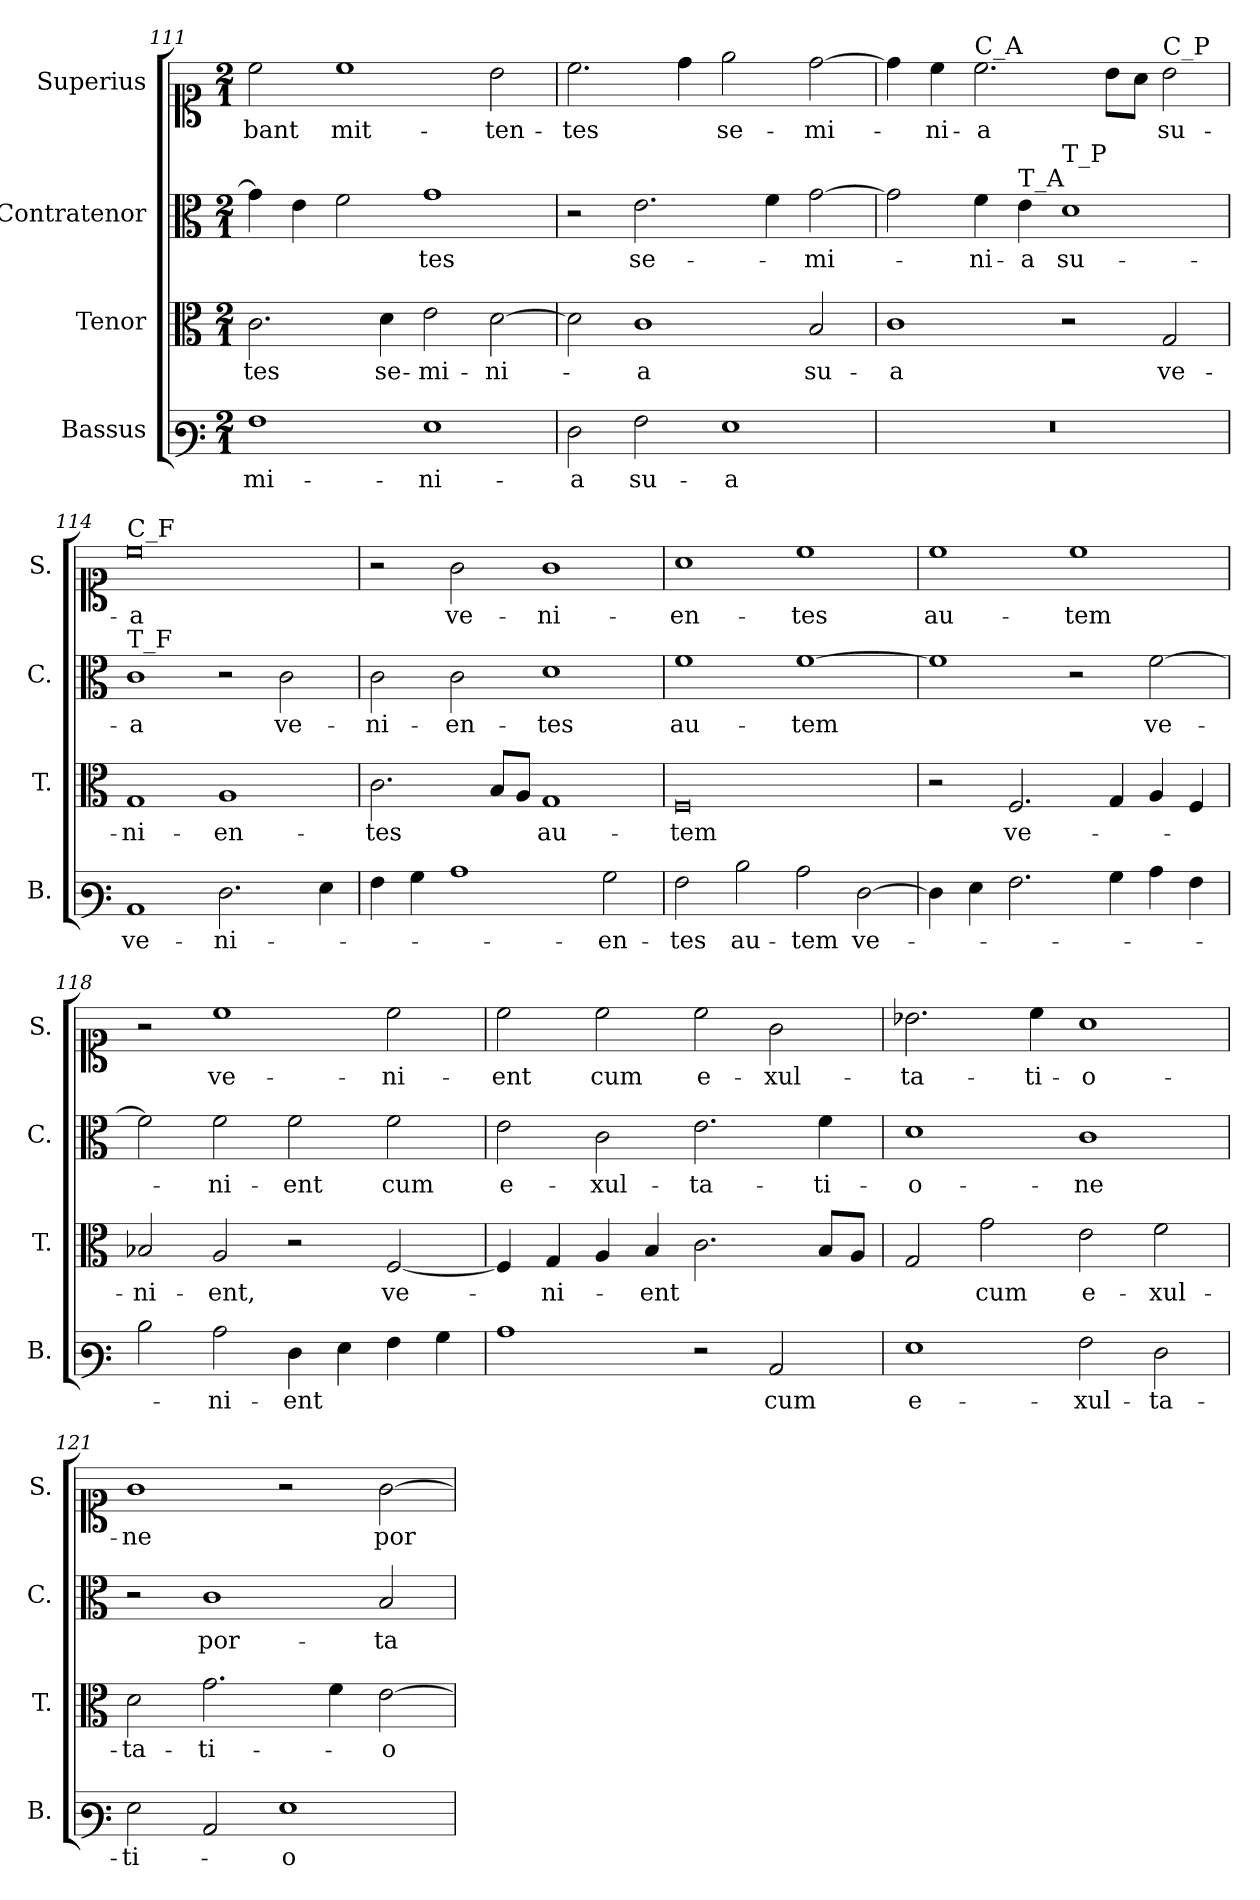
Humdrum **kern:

**kern	**text	**kern	**text	**kern	**text	**kern	**text
*part4	*part4	*part3	*part3	*part2	*part2	*part1	*part1
*staff4	*staff4	*staff3	*staff3	*staff2	*staff2	*staff1	*staff1
*I"Bassus	*	*I"Tenor	*	*I"Contratenor	*	*I"Superius	*
*I'B.	*	*I'T.	*	*I'C.	*	*I'S.	*
*clefF3	*	*clefC3	*	*clefC3	*	*clefC1	*
*k[]	*	*k[]	*	*k[]	*	*k[]	*
*M2/1	*	*M2/1	*	*M2/1	*	*M2/1	*
=111	=111	=111	=111	=111	=111	=111	=111
1A	-mi-	2.c\	-tes	4g\]	.	2cc\	-bant
.	.	.	.	4e\	.	.	.
.	.	.	.	2f\	.	1cc	mit-
.	.	4d\	se-	.	.	.	.
1G	-ni-	2e\	-mi-	1g	-tes	.	.
.	.	[2d\	-ni-	.	.	2b\	-ten-
=112	=112	=112	=112	=112	=112	=112	=112
2F\	-a	2d\]	.	2r	.	2.cc\	-tes
2A\	su-	1c	-a	2.e\	se-	.	.
.	.	.	.	.	.	4dd\	.
1G	-a	.	.	.	.	2ee\	se-
.	.	.	.	4f\	.	.	.
.	.	2B/	su-	[2g\	-mi-	[2dd\	-mi-
=113	=113	=113	=113	=113	=113	=113	=113
!LO:N:vis=1	!	!	!	!	!	!	!
0r	.	1c	-a	2g\]	.	4dd\]	.
.	.	.	.	.	.	4cc\	-ni-
!	!	!	!	!	!	!LO:TX:a:t=C_A	!
.	.	.	.	4f\	-ni-	2.cc\	-a
!	!	!	!	!LO:TX:a:t=T_A	!	!	!
.	.	.	.	4e\	-a	.	.
!	!	!	!	!LO:TX:a:t=T_P	!	!	!
.	.	2r	.	1d	su-	.	.
.	.	.	.	.	.	8b\L	.
.	.	.	.	.	.	8a\J	.
!	!	!	!	!	!	!LO:TX:a:t=C_P	!
.	.	2G/	ve-	.	.	2b\	su-
=114	=114	=114	=114	=114	=114	=114	=114
!	!	!	!	!	!	!LO:TX:a:t=C_F	!
!	!	!	!	!LO:TX:a:t=T_F	!	!	!
1C	ve-	1G	-ni-	1c	-a	0cc	-a
2.F\	-ni-	1A	-en-	2r	.	.	.
.	.	.	.	2c\	ve-	.	.
4G\	.	.	.	.	.	.	.
=115	=115	=115	=115	=115	=115	=115	=115
4A\	.	2.c\	tes	2c\	-ni-	2r	.
4B\	.	.	.	.	.	.	.
1c	.	.	.	2c\	-en-	2g\	ve-
.	.	8B/L	.	.	.	.	.
.	.	8A/J	.	.	.	.	.
.	.	1G	au-	1d	-tes	1g	-ni-
2B\	-en-	.	.	.	.	.	.
=116	=116	=116	=116	=116	=116	=116	=116
2A\	-tes	0F	-tem	1f	au-	1a	-en-
2d\	au-	.	.	.	.	.	.
2c\	-tem	.	.	[1f	-tem	1cc	-tes
[2F\	ve-	.	.	.	.	.	.
=117	=117	=117	=117	=117	=117	=117	=117
4F\]	.	2r	.	1f]	.	1cc	au-
4G\	.	.	.	.	.	.	.
2.A\	.	2.F/	ve-	.	.	.	.
.	.	.	.	2r	.	1cc	-tem
4B\	.	4G/	.	.	.	.	.
4c\	.	4A/	.	[2f\	ve-	.	.
4A\	.	4F/	.	.	.	.	.
=118	=118	=118	=118	=118	=118	=118	=118
2d\	.	2B-X/	-ni-	2f\]	.	2r	.
2c\	-ni-	2A/	-ent,	2f\	-ni-	1cc	ve-
4F\	-ent	2r	.	2f\	-ent	.	.
4G\	.	.	.	.	.	.	.
4A\	.	[2F/	ve-	2f\	cum	2cc\	-ni-
4B\	.	.	.	.	.	.	.
=119	=119	=119	=119	=119	=119	=119	=119
1c	.	4F/]	.	2e\	e-	2cc\	-ent
.	.	4G/	ni-	.	.	.	.
.	.	4A/	.	2c\	-xul-	2cc\	cum
.	.	4B/	-ent	.	.	.	.
2r	.	2.c\	.	2.e\	-ta-	2cc\	e-
2C/	cum	.	.	.	.	2g\	-xul-
.	.	8B/L	.	4f\	-ti-	.	.
.	.	8A/J	.	.	.	.	.
=120	=120	=120	=120	=120	=120	=120	=120
1G	e-	2G/	.	1d	-o-	2.b-X\	-ta-
.	.	2g\	cum	.	.	.	.
.	.	.	.	.	.	4cc\	-ti-
2A\	-xul-	2e\	e-	1c	-ne	1a	-o-
2F\	-ta-	2f\	-xul-	.	.	.	.
=121	=121	=121	=121	=121	=121	=121	=121
2G\	-ti-	2d\	-ta-	2r	.	1g	-ne
2C/	.	2.g\	-ti-	1c	por-	.	.
1G	-o-	.	.	.	.	2r	.
.	.	4f\	.	.	.	.	.
.	.	[2e\	-o-	2B/	-ta-	[2g\	por-
=	=	=	=	=	=	=	=
*-	*-	*-	*-	*-	*-	*-	*-
